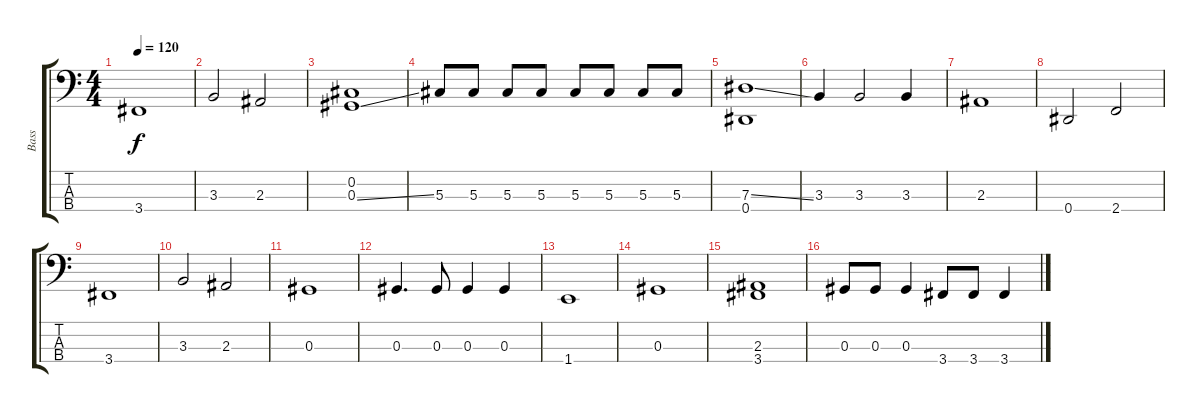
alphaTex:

\track ("Bass" "Bass") {instrument electricbassfinger}
\staff {score tabs}
\tuning (Gb2 Db2 Ab1 Eb1) {hide}
\ts (4 4)
\tempo 120
\clef f4
\ks c
3.4.1{dy f} |
3.3.2 2.3.2 |
(0.2 0.3{ss}).1 |
5.3.8 5.3.8 5.3.8 5.3.8 5.3.8 5.3.8 5.3.8 5.3.8 |
(7.3{ss} 0.4).1 |
3.3.4 3.3.2 3.3.4 |
2.3.1 |
0.4.2 2.4.2 |
3.4.1 |
3.3.2 2.3.2 |
0.3.1 |
0.3.4{d} 0.3.8 0.3.4 0.3.4 |
1.4.1 |
0.3.1 |
(2.3 3.4).1 |
0.3.8 0.3.8 0.3.4 3.4.8 3.4.8 3.4.4
